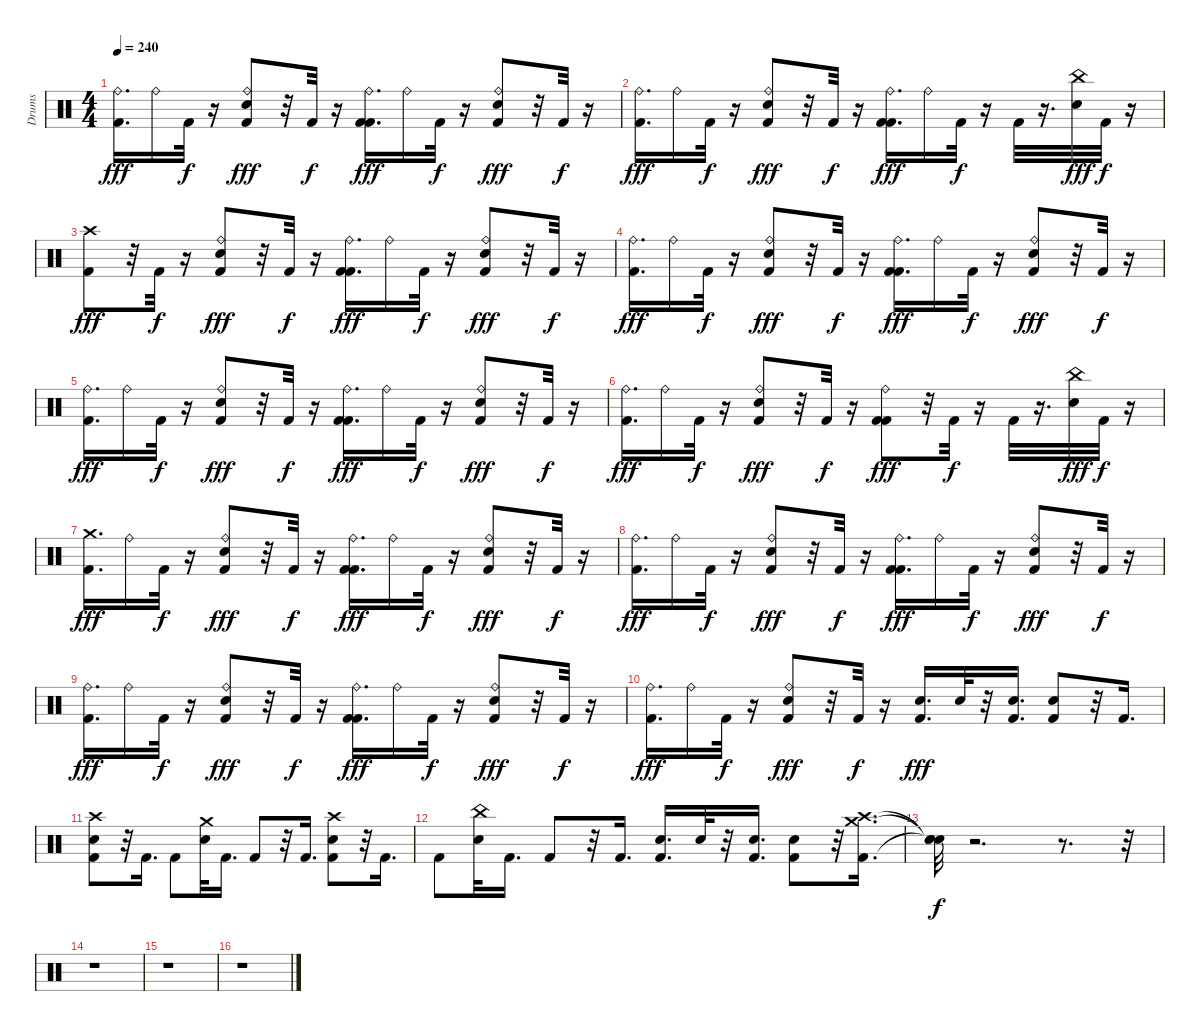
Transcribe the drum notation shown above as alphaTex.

\track ("Drums" "Drums") {instrument percussion}
\staff {score}
\articulation defaults
\ts (4 4)
\tempo 240
\clef neutral
\ks c
("Kick (hit) 2" "Ride (bell)").16{d dy fff} "Ride (bell)".16 "Kick (hit) 2".32{dy f} r.16 ("Kick (hit) 2" "Electric Snare (hit)" "Ride (bell)").8{dy fff} r.32 "Kick (hit) 2".32{dy f} r.16 ("Kick (hit) 2" "Kick (hit) 2" "Ride (bell)").16{d dy fff} "Ride (bell)".16 "Kick (hit) 2".32{dy f} r.16 ("Electric Snare (hit)" "Ride (bell)" "Kick (hit) 2").8{dy fff} r.32 "Kick (hit) 2".32{dy f} r.16 |
("Ride (bell)" "Kick (hit) 2").16{d dy fff} "Ride (bell)".16 "Kick (hit) 2".32{dy f} r.16 ("Electric Snare (hit)" "Kick (hit) 2" "Ride (bell)").8{dy fff} r.32 "Kick (hit) 2".32{dy f} r.16 ("Kick (hit) 2" "Kick (hit) 2" "Ride (bell)").16{d dy fff} "Ride (bell)".16 "Kick (hit) 2".32{dy f} r.16 "Kick (hit) 2".32 r.16{d} ("China (hit)" "Electric Snare (hit)").32{dy fff} "Kick (hit) 2".32{dy f} r.16 |
("Crash high (hit)" "Kick (hit) 2").8{dy fff} r.32 "Kick (hit) 2".32{dy f} r.16 ("Kick (hit) 2" "Electric Snare (hit)" "Ride (bell)").8{dy fff} r.32 "Kick (hit) 2".32{dy f} r.16 ("Kick (hit) 2" "Ride (bell)" "Kick (hit) 2").16{d dy fff} "Ride (bell)".16 "Kick (hit) 2".32{dy f} r.16 ("Kick (hit) 2" "Ride (bell)" "Electric Snare (hit)").8{dy fff} r.32 "Kick (hit) 2".32{dy f} r.16 |
("Ride (bell)" "Kick (hit) 2").16{d dy fff} "Ride (bell)".16 "Kick (hit) 2".32{dy f} r.16 ("Electric Snare (hit)" "Ride (bell)" "Kick (hit) 2").8{dy fff} r.32 "Kick (hit) 2".32{dy f} r.16 ("Kick (hit) 2" "Kick (hit) 2" "Ride (bell)").16{d dy fff} "Ride (bell)".16 "Kick (hit) 2".32{dy f} r.16 ("Kick (hit) 2" "Electric Snare (hit)" "Ride (bell)").8{dy fff} r.32 "Kick (hit) 2".32{dy f} r.16 |
("Kick (hit) 2" "Ride (bell)").16{d dy fff} "Ride (bell)".16 "Kick (hit) 2".32{dy f} r.16 ("Kick (hit) 2" "Ride (bell)" "Electric Snare (hit)").8{dy fff} r.32 "Kick (hit) 2".32{dy f} r.16 ("Kick (hit) 2" "Ride (bell)" "Kick (hit) 2").16{d dy fff} "Ride (bell)".16 "Kick (hit) 2".32{dy f} r.16 ("Ride (bell)" "Electric Snare (hit)" "Kick (hit) 2").8{dy fff} r.32 "Kick (hit) 2".32{dy f} r.16 |
("Ride (bell)" "Kick (hit) 2").16{d dy fff} "Ride (bell)".16 "Kick (hit) 2".32{dy f} r.16 ("Ride (bell)" "Kick (hit) 2" "Electric Snare (hit)").8{dy fff} r.32 "Kick (hit) 2".32{dy f} r.16 ("Ride (bell)" "Kick (hit) 2" "Kick (hit) 2").8{dy fff} r.32 "Kick (hit) 2".32{dy f} r.16 "Kick (hit) 2".32 r.16{d} ("Electric Snare (hit)" "China (hit)").32{dy fff} "Kick (hit) 2".32{dy f} r.16 |
("Kick (hit) 2" "Crash medium (hit)").16{d dy fff} "Ride (bell)".16 "Kick (hit) 2".32{dy f} r.16 ("Electric Snare (hit)" "Kick (hit) 2" "Ride (bell)").8{dy fff} r.32 "Kick (hit) 2".32{dy f} r.16 ("Kick (hit) 2" "Kick (hit) 2" "Ride (bell)").16{d dy fff} "Ride (bell)".16 "Kick (hit) 2".32{dy f} r.16 ("Kick (hit) 2" "Electric Snare (hit)" "Ride (bell)").8{dy fff} r.32 "Kick (hit) 2".32{dy f} r.16 |
("Ride (bell)" "Kick (hit) 2").16{d dy fff} "Ride (bell)".16 "Kick (hit) 2".32{dy f} r.16 ("Ride (bell)" "Kick (hit) 2" "Electric Snare (hit)").8{dy fff} r.32 "Kick (hit) 2".32{dy f} r.16 ("Kick (hit) 2" "Kick (hit) 2" "Ride (bell)").16{d dy fff} "Ride (bell)".16 "Kick (hit) 2".32{dy f} r.16 ("Ride (bell)" "Kick (hit) 2" "Electric Snare (hit)").8{dy fff} r.32 "Kick (hit) 2".32{dy f} r.16 |
("Kick (hit) 2" "Ride (bell)").16{d dy fff} "Ride (bell)".16 "Kick (hit) 2".32{dy f} r.16 ("Kick (hit) 2" "Ride (bell)" "Electric Snare (hit)").8{dy fff} r.32 "Kick (hit) 2".32{dy f} r.16 ("Kick (hit) 2" "Ride (bell)" "Kick (hit) 2").16{d dy fff} "Ride (bell)".16 "Kick (hit) 2".32{dy f} r.16 ("Electric Snare (hit)" "Kick (hit) 2" "Ride (bell)").8{dy fff} r.32 "Kick (hit) 2".32{dy f} r.16 |
("Kick (hit) 2" "Ride (bell)").16{d dy fff} "Ride (bell)".16 "Kick (hit) 2".32{dy f} r.16 ("Kick (hit) 2" "Ride (bell)" "Electric Snare (hit)").8{dy fff} r.32 "Kick (hit) 2".32{dy f} r.16 ("Kick (hit) 2" "Electric Snare (hit)").16{d dy fff} "Electric Snare (hit)".32 r.32 ("Electric Snare (hit)" "Kick (hit) 2").16{d} ("Electric Snare (hit)" "Kick (hit) 2").8 r.32 "Kick (hit) 2".16{d} |
("Electric Snare (hit)" "Kick (hit) 2" "Crash high (hit)").8 r.32 "Kick (hit) 2".16{d} "Kick (hit) 2".8 ("Crash medium (hit)" "Electric Snare (hit)").32 "Kick (hit) 2".16{d} "Kick (hit) 2".8 r.32 "Kick (hit) 2".16{d} ("Kick (hit) 2" "Crash high (hit)" "Electric Snare (hit)").8 r.32 "Kick (hit) 2".16{d} |
"Kick (hit) 2".8 ("Electric Snare (hit)" "China (hit)").32 "Kick (hit) 2".16{d} "Kick (hit) 2".8 r.32 "Kick (hit) 2".16{d} ("Kick (hit) 2" "Electric Snare (hit)").16{d} "Electric Snare (hit)".32 r.32 ("Electric Snare (hit)" "Kick (hit) 2").16{d} ("Electric Snare (hit)" "Kick (hit) 2").8 r.32 ("Kick (hit) 2" "Crash medium (hit)" "Crash high (hit)").16{d} |
("Snare (hit)"{t} "Snare (hit)"{t} "Snare (hit)"{t}).32{dy f} r.2{d} r.8{d} r.32 |
r.1 |
r.1 |
r.1
